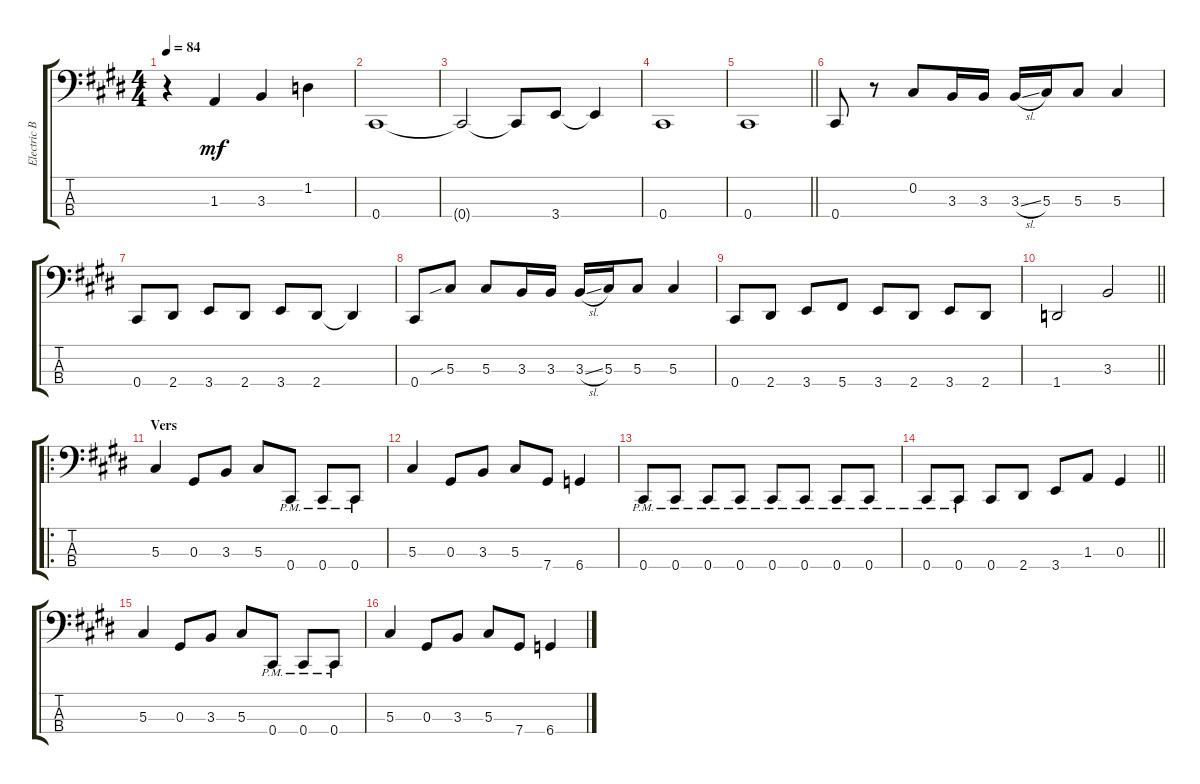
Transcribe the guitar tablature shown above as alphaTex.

\track ("Electric Bass" "Electric B") {instrument electricbassfinger}
\staff {score tabs}
\tuning (Gb2 Db2 Ab1 Db1) {hide}
\ts (4 4)
\tempo 84
\clef f4
\ks c#minor
r.4{dy mf instrument electricbassfinger} 1.3.4 3.3.4 1.2.4 |
0.4.1 |
0.4{t}.2 0.4{t}.8 3.4.8 3.4{t}.4 |
0.4.1 |
\barLineRight lightlight
0.4.1 |
0.4.8 r.8 0.2.8 3.3.16 3.3.16 3.3{sl}.16 5.3.16 5.3.8 5.3.4 |
0.4.8 2.4.8 3.4.8 2.4.8 3.4.8 2.4.8 2.4{t}.4 |
0.4.8 5.3{sib}.8 5.3.8 3.3.16 3.3.16 3.3{sl}.16 5.3.16 5.3.8 5.3.4 |
0.4.8 2.4.8 3.4.8 5.4.8 3.4.8 2.4.8 3.4.8 2.4.8 |
\barLineRight lightlight
1.4.2 3.3.2 |
\ro
\section ("" "Vers")
5.3.4 0.3.8 3.3.8 5.3.8 0.4{pm}.8 0.4{pm}.8 0.4{pm}.8 |
5.3.4 0.3.8 3.3.8 5.3.8 7.4.8 6.4.4 |
0.4{pm}.8 0.4{pm}.8 0.4{pm}.8 0.4{pm}.8 0.4{pm}.8 0.4{pm}.8 0.4{pm}.8 0.4{pm}.8 |
\barLineRight lightlight
0.4{pm}.8 0.4{pm}.8 0.4.8 2.4.8 3.4.8 1.3.8 0.3.4 |
5.3.4 0.3.8 3.3.8 5.3.8 0.4{pm}.8 0.4{pm}.8 0.4{pm}.8 |
5.3.4 0.3.8 3.3.8 5.3.8 7.4.8 6.4.4
